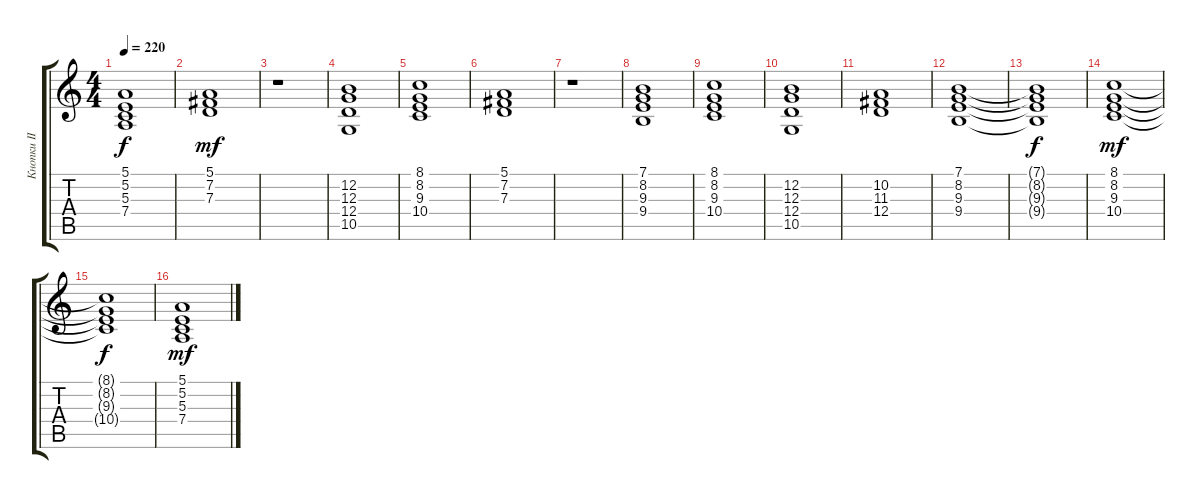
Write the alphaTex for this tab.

\track ("Кнопки II" "Кнопки II") {instrument choiraahs}
\staff {score tabs}
\tuning (E4 B3 G3 D3 A2 E2) {hide}
\ts (4 4)
\tempo 220
\clef g2
\ks c
(5.1{t} 5.2{t} 5.3{t} 7.4{t}).1{dy f} |
(5.1 7.2 7.3).1{dy mf} |
r.1 |
(12.2 12.3 12.4 10.5).1 |
(8.1 8.2 9.3 10.4).1 |
(5.1 7.2 7.3).1 |
r.1 |
(7.1 8.2 9.3 9.4).1 |
(8.1 8.2 9.3 10.4).1 |
(12.2 12.3 12.4 10.5).1 |
(10.2 11.3 12.4).1 |
(7.1 8.2 9.3 9.4).1 |
(7.1{t} 8.2{t} 9.3{t} 9.4{t}).1{dy f} |
(8.1 8.2 9.3 10.4).1{dy mf} |
(8.1{t} 8.2{t} 9.3{t} 10.4{t}).1{dy f} |
(5.1 5.2 5.3 7.4).1{dy mf}
